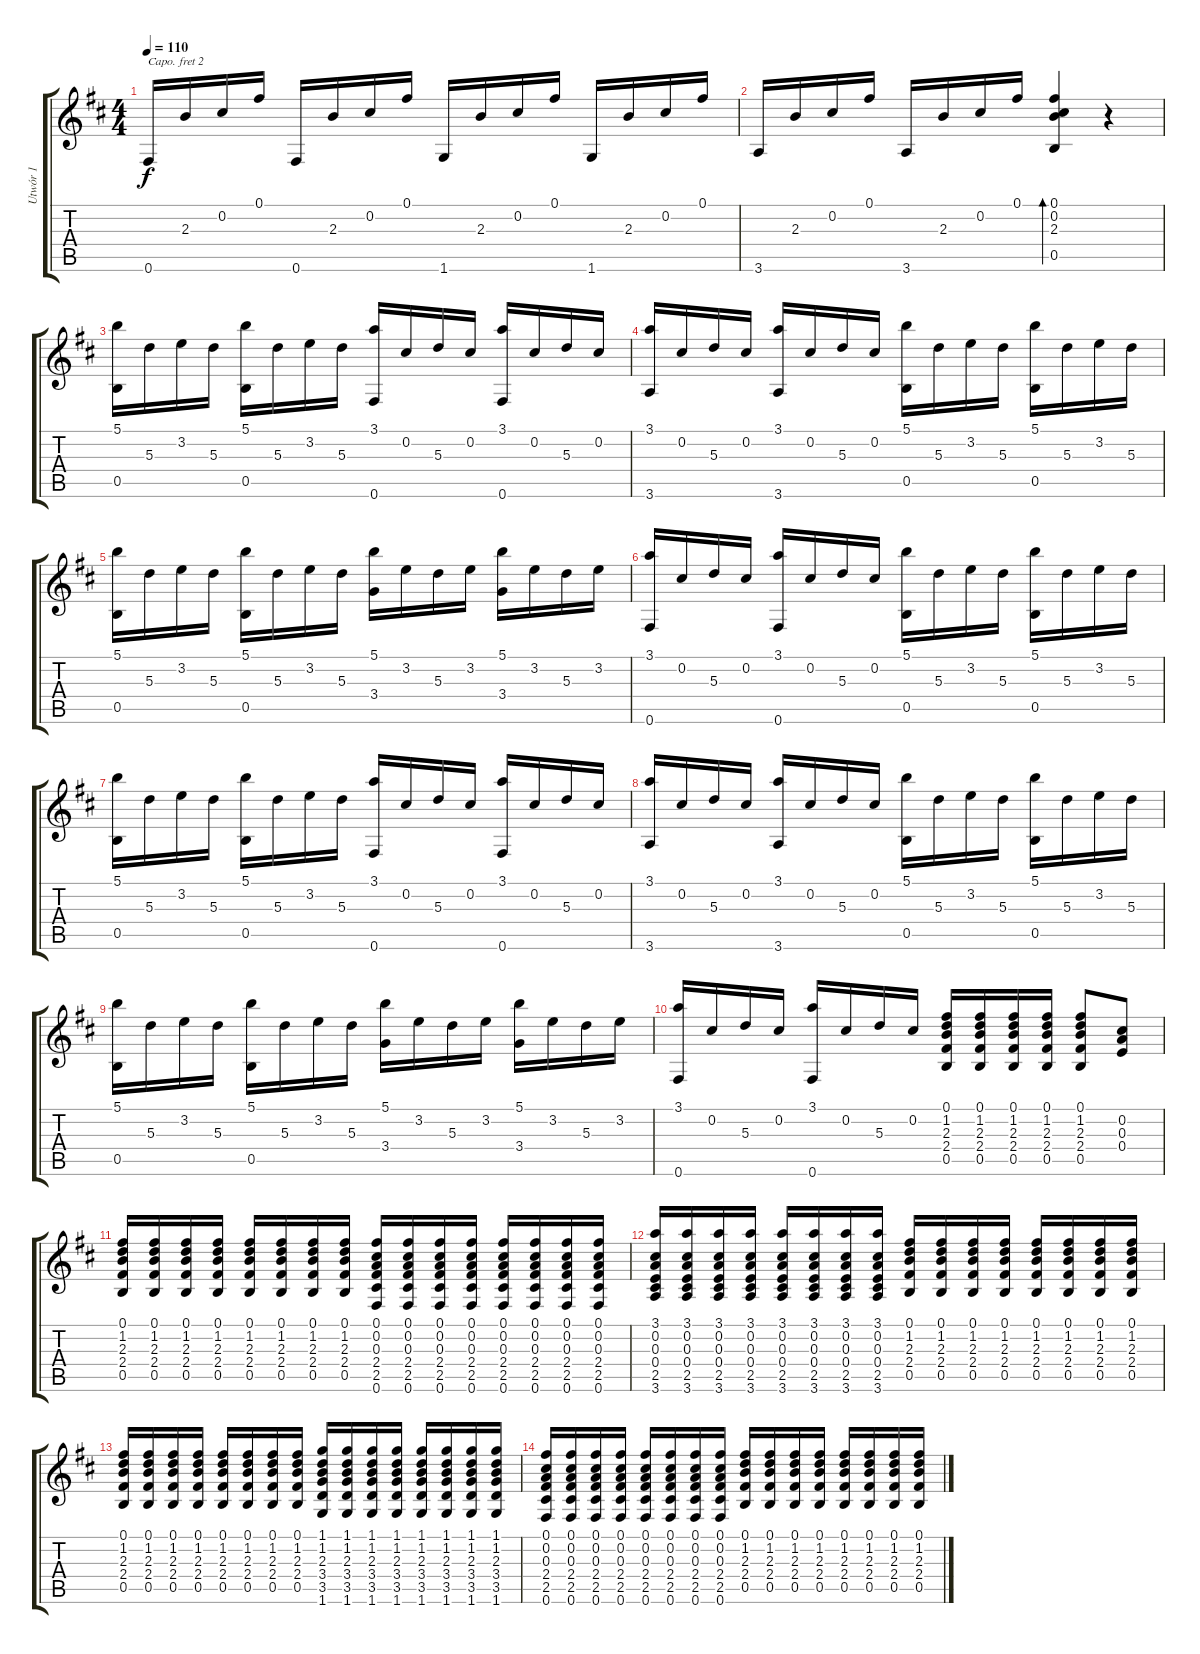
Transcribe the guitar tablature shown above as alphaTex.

\track ("Utwór 1" "Utwór 1") {instrument acousticguitarnylon}
\staff {score tabs}
\capo 2
\tuning (E4 B3 G3 D3 A2 E2) {hide}
\ts (4 4)
\tempo 110
\clef g2
\ks bminor
0.6.16{dy f} 2.3.16 0.2.16 0.1.16 0.6.16 2.3.16 0.2.16 0.1.16 1.6.16 2.3.16 0.2.16 0.1.16 1.6.16 2.3.16 0.2.16 0.1.16 |
3.6.16 2.3.16 0.2.16 0.1.16 3.6.16 2.3.16 0.2.16 0.1.16 (0.1 0.2 2.3 0.5).4{bd 60} r.4 |
(5.1 0.5).16 5.3.16 3.2.16 5.3.16 (5.1 0.5).16 5.3.16 3.2.16 5.3.16 (3.1 0.6).16 0.2.16 5.3.16 0.2.16 (3.1 0.6).16 0.2.16 5.3.16 0.2.16 |
(3.1 3.6).16 0.2.16 5.3.16 0.2.16 (3.1 3.6).16 0.2.16 5.3.16 0.2.16 (5.1 0.5).16 5.3.16 3.2.16 5.3.16 (5.1 0.5).16 5.3.16 3.2.16 5.3.16 |
(5.1 0.5).16 5.3.16 3.2.16 5.3.16 (5.1 0.5).16 5.3.16 3.2.16 5.3.16 (5.1 3.4).16 3.2.16 5.3.16 3.2.16 (5.1 3.4).16 3.2.16 5.3.16 3.2.16 |
(3.1 0.6).16 0.2.16 5.3.16 0.2.16 (3.1 0.6).16 0.2.16 5.3.16 0.2.16 (5.1 0.5).16 5.3.16 3.2.16 5.3.16 (5.1 0.5).16 5.3.16 3.2.16 5.3.16 |
(5.1 0.5).16 5.3.16 3.2.16 5.3.16 (5.1 0.5).16 5.3.16 3.2.16 5.3.16 (3.1 0.6).16 0.2.16 5.3.16 0.2.16 (3.1 0.6).16 0.2.16 5.3.16 0.2.16 |
(3.1 3.6).16 0.2.16 5.3.16 0.2.16 (3.1 3.6).16 0.2.16 5.3.16 0.2.16 (5.1 0.5).16 5.3.16 3.2.16 5.3.16 (5.1 0.5).16 5.3.16 3.2.16 5.3.16 |
(5.1 0.5).16 5.3.16 3.2.16 5.3.16 (5.1 0.5).16 5.3.16 3.2.16 5.3.16 (5.1 3.4).16 3.2.16 5.3.16 3.2.16 (5.1 3.4).16 3.2.16 5.3.16 3.2.16 |
(3.1 0.6).16 0.2.16 5.3.16 0.2.16 (3.1 0.6).16 0.2.16 5.3.16 0.2.16 (0.1 1.2 2.3 2.4 0.5).16 (0.1 1.2 2.3 2.4 0.5).16 (0.1 1.2 2.3 2.4 0.5).16 (0.1 1.2 2.3 2.4 0.5).16 (0.1 1.2 2.3 2.4 0.5).8 (0.2 0.3 0.4).8 |
(0.1 1.2 2.3 2.4 0.5).16 (0.1 1.2 2.3 2.4 0.5).16 (0.1 1.2 2.3 2.4 0.5).16 (0.1 1.2 2.3 2.4 0.5).16 (0.1 1.2 2.3 2.4 0.5).16 (0.1 1.2 2.3 2.4 0.5).16 (0.1 1.2 2.3 2.4 0.5).16 (0.1 1.2 2.3 2.4 0.5).16 (0.1 0.2 0.3 2.4 2.5 0.6).16 (0.1 0.2 0.3 2.4 2.5 0.6).16 (0.1 0.2 0.3 2.4 2.5 0.6).16 (0.1 0.2 0.3 2.4 2.5 0.6).16 (0.1 0.2 0.3 2.4 2.5 0.6).16 (0.1 0.2 0.3 2.4 2.5 0.6).16 (0.1 0.2 0.3 2.4 2.5 0.6).16 (0.1 0.2 0.3 2.4 2.5 0.6).16 |
(3.1 0.2 0.3 0.4 2.5 3.6).16 (3.1 0.2 0.3 0.4 2.5 3.6).16 (3.1 0.2 0.3 0.4 2.5 3.6).16 (3.1 0.2 0.3 0.4 2.5 3.6).16 (3.1 0.2 0.3 0.4 2.5 3.6).16 (3.1 0.2 0.3 0.4 2.5 3.6).16 (3.1 0.2 0.3 0.4 2.5 3.6).16 (3.1 0.2 0.3 0.4 2.5 3.6).16 (0.1 1.2 2.3 2.4 0.5).16 (0.1 1.2 2.3 2.4 0.5).16 (0.1 1.2 2.3 2.4 0.5).16 (0.1 1.2 2.3 2.4 0.5).16 (0.1 1.2 2.3 2.4 0.5).16 (0.1 1.2 2.3 2.4 0.5).16 (0.1 1.2 2.3 2.4 0.5).16 (0.1 1.2 2.3 2.4 0.5).16 |
(0.1 1.2 2.3 2.4 0.5).16 (0.1 1.2 2.3 2.4 0.5).16 (0.1 1.2 2.3 2.4 0.5).16 (0.1 1.2 2.3 2.4 0.5).16 (0.1 1.2 2.3 2.4 0.5).16 (0.1 1.2 2.3 2.4 0.5).16 (0.1 1.2 2.3 2.4 0.5).16 (0.1 1.2 2.3 2.4 0.5).16 (1.1 1.2 2.3 3.4 3.5 1.6).16 (1.1 1.2 2.3 3.4 3.5 1.6).16 (1.1 1.2 2.3 3.4 3.5 1.6).16 (1.1 1.2 2.3 3.4 3.5 1.6).16 (1.1 1.2 2.3 3.4 3.5 1.6).16 (1.1 1.2 2.3 3.4 3.5 1.6).16 (1.1 1.2 2.3 3.4 3.5 1.6).16 (1.1 1.2 2.3 3.4 3.5 1.6).16 |
(0.1 0.2 0.3 2.4 2.5 0.6).16 (0.1 0.2 0.3 2.4 2.5 0.6).16 (0.1 0.2 0.3 2.4 2.5 0.6).16 (0.1 0.2 0.3 2.4 2.5 0.6).16 (0.1 0.2 0.3 2.4 2.5 0.6).16 (0.1 0.2 0.3 2.4 2.5 0.6).16 (0.1 0.2 0.3 2.4 2.5 0.6).16 (0.1 0.2 0.3 2.4 2.5 0.6).16 (0.1 1.2 2.3 2.4 0.5).16 (0.1 1.2 2.3 2.4 0.5).16 (0.1 1.2 2.3 2.4 0.5).16 (0.1 1.2 2.3 2.4 0.5).16 (0.1 1.2 2.3 2.4 0.5).16 (0.1 1.2 2.3 2.4 0.5).16 (0.1 1.2 2.3 2.4 0.5).16 (0.1 1.2 2.3 2.4 0.5).16
